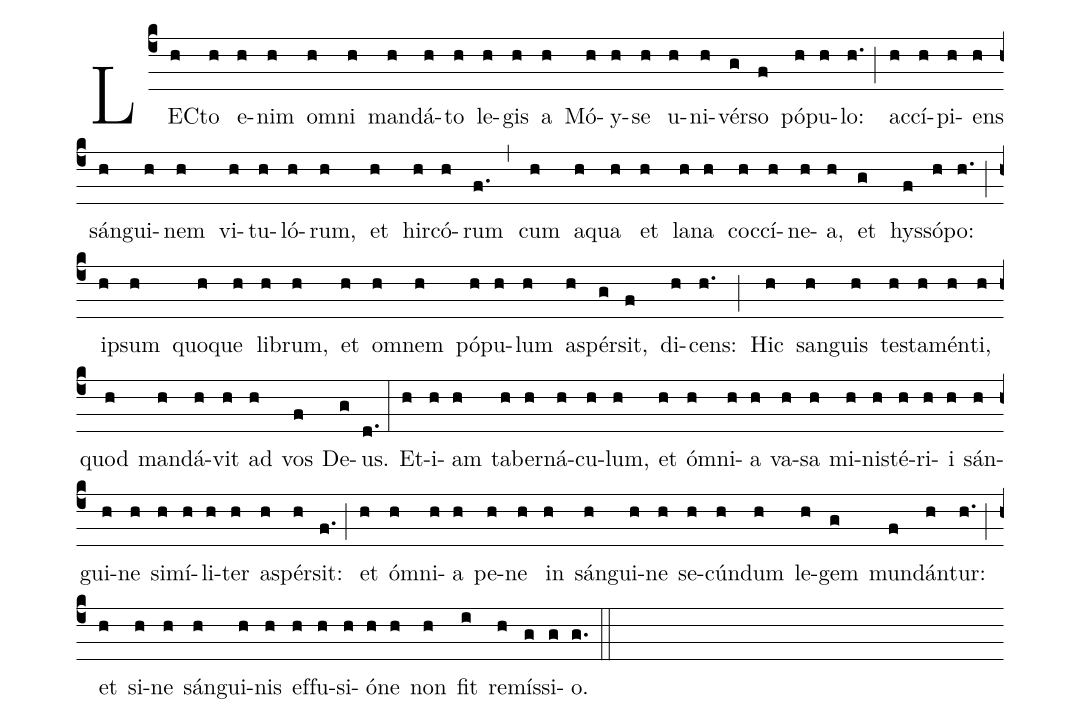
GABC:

%%
(c4) LEC(h)to(h) e(h)nim(h) om(h)ni(h) man(h)dá(h)to(h) le(h)gis(h) a(h) Mó(h)y(h)se(h) u(h)ni(h)vér(g)so(f) pó(h)pu(h)lo:(h.) (;)
ac(h)cí(h)pi(h)ens(h) sán(h)gui(h)nem(h) vi(h)tu(h)ló(h)rum,(h) et(h) hir(h)có(h)rum(f.) (,)
cum(h) a(h)qua(h) et(h) la(h)na(h) coc(h)cí(h)ne(h)a,(h) et(g) hys(f)só(h)po:(h.) (;)
ip(h)sum(h) quo(h)que(h) li(h)brum,(h) et(h) om(h)nem(h) pó(h)pu(h)lum(h) a(h)spér(g)sit,(f) di(h)cens:(h.) (;)
Hic(h) san(h)guis(h) tes(h)ta(h)mén(h)ti,(h) quod(h) man(h)dá(h)vit(h) ad(h) vos(f) De(g)us.(d.) (:)
Et(h)i(h)am(h) ta(h)ber(h)ná(h)cu(h)lum,(h) et(h) óm(h)ni(h)a(h) va(h)sa(h) mi(h)nis(h)té(h)ri(h)i(h) sán(h)gui(h)ne(h) si(h)mí(h)li(h)ter(h) a(h)spér(h)sit:(f.) (;)
et(h) óm(h)ni(h)a(h) pe(h)ne(h) in(h) sán(h)gui(h)ne(h) se(h)cún(h)dum(h) le(h)gem(g) mun(f)dán(h)tur:(h.) (;)
et(h) si(h)ne(h) sán(h)gui(h)nis(h) ef(h)fu(h)si(h)ó(h)ne(h) non(h) fit(i) re(h)mís(g)si(g)o.(g.) (::)
